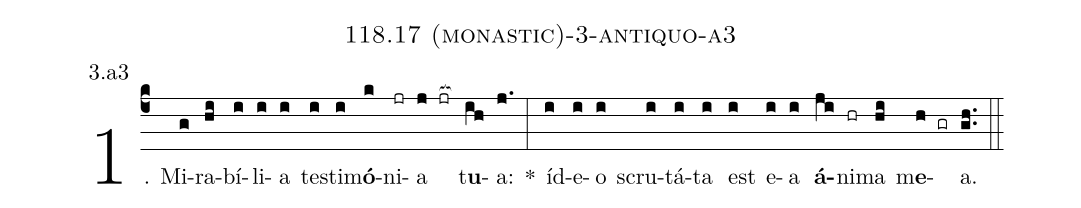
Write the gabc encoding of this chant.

name: 118.17 (monastic)-3-antiquo-a3;
annotation: 3.a3;
%%
(c4)1. Mi(g)ra(hi)bí(i)li(i)a(i) tes(i)ti(i)m<b>ó</b>(k)ni(jr)a(j jr[ocb:1{]) t<b>u</b>(ih[ocb:0}])a:(j.) *(:) íd(i)e(i)o(i) scru(i)tá(i)ta(i) est(i) e(i)a(i) <b>á</b>(ji)ni(hr)ma(hi) m<b>e</b>(h gr)a.(gh..) (::)
